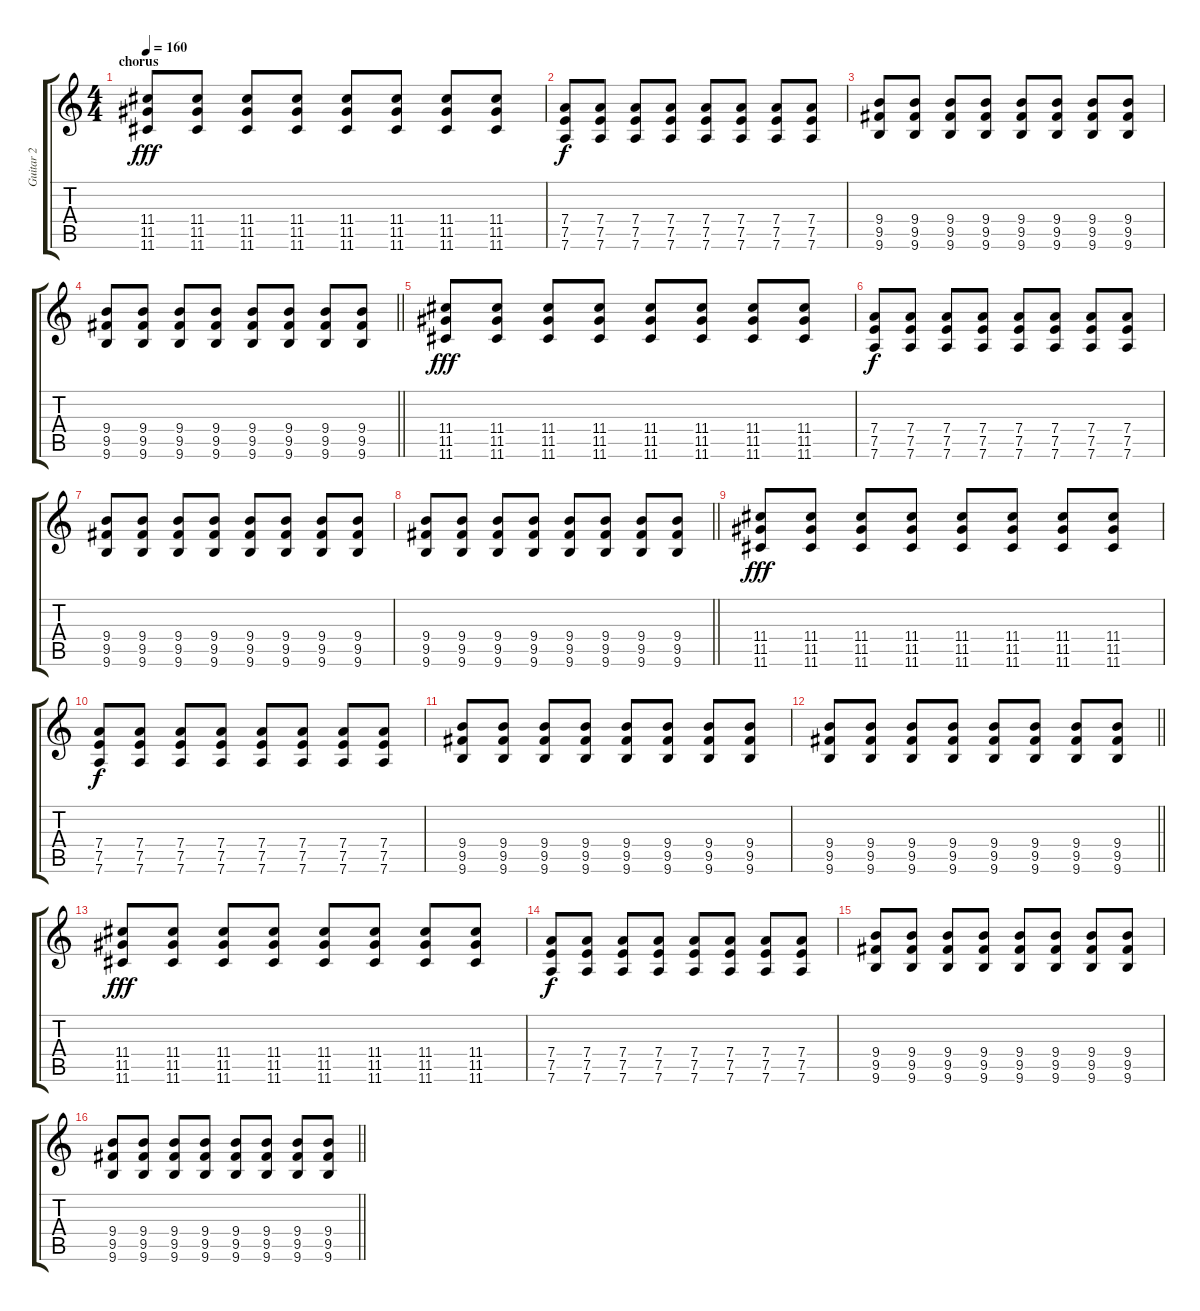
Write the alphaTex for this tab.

\track ("Guitar 2" "Guitar 2") {instrument distortionguitar}
\staff {score tabs}
\tuning (E4 B3 G3 D3 A2 D2) {hide}
\ts (4 4)
\section ("" "chorus")
\tempo 160
\clef g2
\ks c
(11.4 11.5 11.6).8{dy fff volume 16 balance 9} (11.4 11.5 11.6).8 (11.4 11.5 11.6).8 (11.4 11.5 11.6).8 (11.4 11.5 11.6).8 (11.4 11.5 11.6).8 (11.4 11.5 11.6).8 (11.4 11.5 11.6).8 |
(7.4 7.5 7.6).8{dy f} (7.4 7.5 7.6).8 (7.4 7.5 7.6).8 (7.4 7.5 7.6).8 (7.4 7.5 7.6).8 (7.4 7.5 7.6).8 (7.4 7.5 7.6).8 (7.4 7.5 7.6).8 |
(9.4 9.5 9.6).8 (9.4 9.5 9.6).8 (9.4 9.5 9.6).8 (9.4 9.5 9.6).8 (9.4 9.5 9.6).8 (9.4 9.5 9.6).8 (9.4 9.5 9.6).8 (9.4 9.5 9.6).8 |
\barLineRight lightlight
(9.4 9.5 9.6).8 (9.4 9.5 9.6).8 (9.4 9.5 9.6).8 (9.4 9.5 9.6).8 (9.4 9.5 9.6).8 (9.4 9.5 9.6).8 (9.4 9.5 9.6).8 (9.4 9.5 9.6).8 |
(11.4 11.5 11.6).8{dy fff volume 16 balance 9} (11.4 11.5 11.6).8 (11.4 11.5 11.6).8 (11.4 11.5 11.6).8 (11.4 11.5 11.6).8 (11.4 11.5 11.6).8 (11.4 11.5 11.6).8 (11.4 11.5 11.6).8 |
(7.4 7.5 7.6).8{dy f} (7.4 7.5 7.6).8 (7.4 7.5 7.6).8 (7.4 7.5 7.6).8 (7.4 7.5 7.6).8 (7.4 7.5 7.6).8 (7.4 7.5 7.6).8 (7.4 7.5 7.6).8 |
(9.4 9.5 9.6).8 (9.4 9.5 9.6).8 (9.4 9.5 9.6).8 (9.4 9.5 9.6).8 (9.4 9.5 9.6).8 (9.4 9.5 9.6).8 (9.4 9.5 9.6).8 (9.4 9.5 9.6).8 |
\barLineRight lightlight
(9.4 9.5 9.6).8 (9.4 9.5 9.6).8 (9.4 9.5 9.6).8 (9.4 9.5 9.6).8 (9.4 9.5 9.6).8 (9.4 9.5 9.6).8 (9.4 9.5 9.6).8 (9.4 9.5 9.6).8 |
(11.4 11.5 11.6).8{dy fff volume 16 balance 9} (11.4 11.5 11.6).8 (11.4 11.5 11.6).8 (11.4 11.5 11.6).8 (11.4 11.5 11.6).8 (11.4 11.5 11.6).8 (11.4 11.5 11.6).8 (11.4 11.5 11.6).8 |
(7.4 7.5 7.6).8{dy f} (7.4 7.5 7.6).8 (7.4 7.5 7.6).8 (7.4 7.5 7.6).8 (7.4 7.5 7.6).8 (7.4 7.5 7.6).8 (7.4 7.5 7.6).8 (7.4 7.5 7.6).8 |
(9.4 9.5 9.6).8 (9.4 9.5 9.6).8 (9.4 9.5 9.6).8 (9.4 9.5 9.6).8 (9.4 9.5 9.6).8 (9.4 9.5 9.6).8 (9.4 9.5 9.6).8 (9.4 9.5 9.6).8 |
\barLineRight lightlight
(9.4 9.5 9.6).8 (9.4 9.5 9.6).8 (9.4 9.5 9.6).8 (9.4 9.5 9.6).8 (9.4 9.5 9.6).8 (9.4 9.5 9.6).8 (9.4 9.5 9.6).8 (9.4 9.5 9.6).8 |
(11.4 11.5 11.6).8{dy fff volume 16 balance 9} (11.4 11.5 11.6).8 (11.4 11.5 11.6).8 (11.4 11.5 11.6).8 (11.4 11.5 11.6).8 (11.4 11.5 11.6).8 (11.4 11.5 11.6).8 (11.4 11.5 11.6).8 |
(7.4 7.5 7.6).8{dy f} (7.4 7.5 7.6).8 (7.4 7.5 7.6).8 (7.4 7.5 7.6).8 (7.4 7.5 7.6).8 (7.4 7.5 7.6).8 (7.4 7.5 7.6).8 (7.4 7.5 7.6).8 |
(9.4 9.5 9.6).8 (9.4 9.5 9.6).8 (9.4 9.5 9.6).8 (9.4 9.5 9.6).8 (9.4 9.5 9.6).8 (9.4 9.5 9.6).8 (9.4 9.5 9.6).8 (9.4 9.5 9.6).8 |
\barLineRight lightlight
(9.4 9.5 9.6).8 (9.4 9.5 9.6).8 (9.4 9.5 9.6).8 (9.4 9.5 9.6).8 (9.4 9.5 9.6).8 (9.4 9.5 9.6).8 (9.4 9.5 9.6).8 (9.4 9.5 9.6).8
